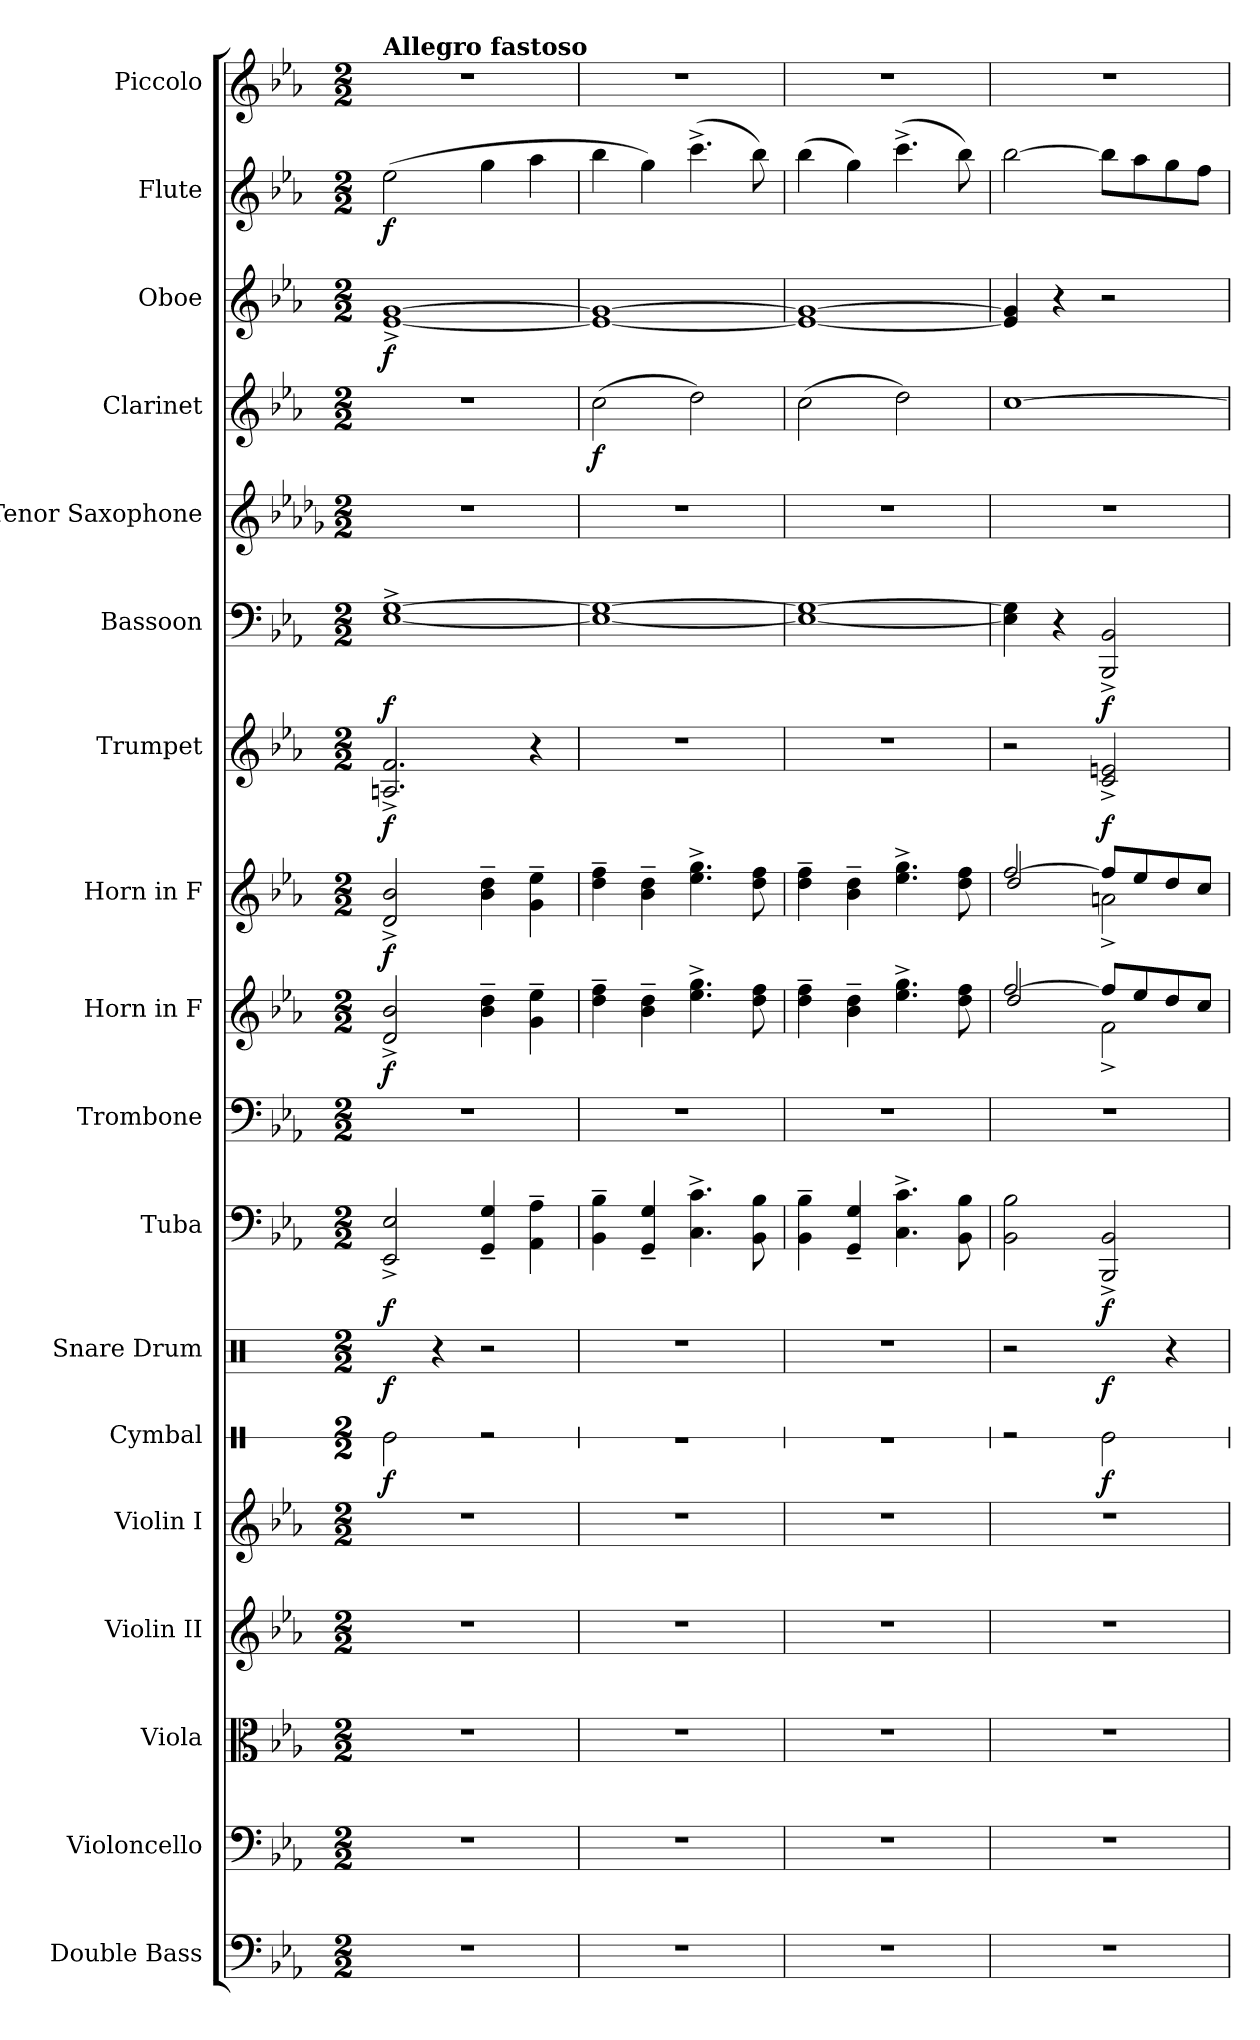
**kern	**kern	**kern	**kern	**kern	**kern	**dynam	**kern	**dynam	**kern	**dynam	**kern	**kern	**dynam	**kern	**dynam	**kern	**dynam	**kern	**dynam	**kern	**kern	**dynam	**kern	**dynam	**kern	**dynam	**kern
*part18	*part17	*part16	*part15	*part14	*part13	*part13	*part12	*part12	*part11	*part11	*part10	*part9	*part9	*part8	*part8	*part7	*part7	*part6	*part6	*part5	*part4	*part4	*part3	*part3	*part2	*part2	*part1
*staff18	*staff17	*staff16	*staff15	*staff14	*staff13	*staff13	*staff12	*staff12	*staff11	*staff11	*staff10	*staff9	*staff9	*staff8	*staff8	*staff7	*staff7	*staff6	*staff6	*staff5	*staff4	*staff4	*staff3	*staff3	*staff2	*staff2	*staff1
*I"Double Bass	*I"Violoncello	*I"Viola	*I"Violin II	*I"Violin I	*I"Cymbal	*	*I"Snare Drum	*	*I"Tuba	*	*I"Trombone	*I"Horn in F	*	*I"Horn in F	*	*I"Trumpet	*	*I"Bassoon	*	*I"Tenor Saxophone	*I"Clarinet	*	*I"Oboe	*	*I"Flute	*	*I"Piccolo
*I'Bass.	*I'Vc.	*I'Vla.	*I'Vln. II	*I'Vln. I	*I'Cym.	*	*I'S.D.	*	*I'Tba.	*	*I'Tbn.	*	*	*	*	*I'Tpt.	*	*I'Bsn.	*	*I'T. Sax.	*I'Cl.	*	*I'Ob.	*	*I'Fl.	*	*I'Picc.
*	*	*	*	*	*stria1	*	*	*	*	*	*	*	*	*	*	*	*	*	*	*	*	*	*	*	*	*	*
*clefF4	*clefF4	*clefC3	*clefG2	*clefG2	*clefX	*	*clefX	*	*clefF4	*	*clefF4	*clefG2	*	*clefG2	*	*clefG2	*	*clefF4	*	*clefG2	*clefG2	*	*clefG2	*	*clefG2	*	*clefG2
*ITrd7c12	*	*	*	*	*	*	*	*	*	*	*	*ITrd4c7	*	*ITrd4c7	*	*ITrd1c2	*	*	*	*ITrd8c14	*ITrd1c2	*	*	*	*	*	*ITrd-7c-12
*k[b-e-a-]	*k[b-e-a-]	*k[b-e-a-]	*k[b-e-a-]	*k[b-e-a-]	*k[]	*	*k[]	*	*k[b-e-a-]	*	*k[b-e-a-]	*k[b-e-a-d-]	*	*k[b-e-a-d-]	*	*k[b-e-a-d-g-]	*	*k[b-e-a-]	*	*k[b-e-a-d-g-]	*k[b-e-a-d-g-]	*	*k[b-e-a-]	*	*k[b-e-a-]	*	*k[b-e-a-]
*M2/2	*M2/2	*M2/2	*M2/2	*M2/2	*M2/2	*	*M2/2	*	*M2/2	*	*M2/2	*M2/2	*	*M2/2	*	*M2/2	*	*M2/2	*	*M2/2	*M2/2	*	*M2/2	*	*M2/2	*	*M2/2
*MM168	*MM168	*MM168	*MM168	*MM168	*MM168	*	*MM168	*	*MM168	*	*MM168	*MM168	*	*MM168	*	*MM168	*	*MM168	*	*MM168	*MM168	*	*MM168	*	*MM168	*	*MM168
=1	=1	=1	=1	=1	=1	=1	=1	=1	=1	=1	=1	=1	=1	=1	=1	=1	=1	=1	=1	=1	=1	=1	=1	=1	=1	=1	=1
!	!	!	!	!	!	!	!	!	!	!	!	!	!	!	!	!	!	!	!	!	!	!	!	!	!	!	!LO:TX:a:B:t=Allegro fastoso
!	!	!	!	!	!	!LO:DY:b	!	!LO:DY:b	!	!LO:DY:b	!	!	!LO:DY:b	!	!LO:DY:b	!	!LO:DY:b	!	!LO:DY:b	!	!	!	!	!LO:DY:b	!	!LO:DY:b	!
1r	1r	1r	1r	1r	2Re\	f	4R/	f	2EE-/^ 2E-/^	f	1r	2G/^ 2e-/^	f	2G/^ 2e-/^	f	2.Gn/^ 2.e-/^	f	[1E-^ [1G^	f	1r	1r	.	[1e-^ [1g^	f	(>2ee-\	f	1r
.	.	.	.	.	.	.	4r	.	.	.	.	.	.	.	.	.	.	.	.	.	.	.	.	.	.	.	.
.	.	.	.	.	2r	.	2r	.	4GG/~ 4G/~	.	.	4e-\~ 4g\~	.	4e-\~ 4g\~	.	.	.	.	.	.	.	.	.	.	4gg\	.	.
.	.	.	.	.	.	.	.	.	4AA-\~ 4A-\~	.	.	4c\~ 4a-\~	.	4c\~ 4a-\~	.	4r	.	.	.	.	.	.	.	.	4aa-\	.	.
=2	=2	=2	=2	=2	=2	=2	=2	=2	=2	=2	=2	=2	=2	=2	=2	=2	=2	=2	=2	=2	=2	=2	=2	=2	=2	=2	=2
!	!	!	!	!	!	!	!	!	!	!	!	!	!	!	!	!	!	!	!	!	!	!LO:DY:b	!	!	!	!	!
1r	1r	1r	1r	1r	1r	.	1r	.	4BB-\~ 4B-\~	.	1r	4g\~ 4b-\~	.	4g\~ 4b-\~	.	1r	.	1E-_ 1G_	.	1r	(>2b-\	f	1e-_ 1g_	.	4bb-\	.	1r
.	.	.	.	.	.	.	.	.	4GG/~ 4G/~	.	.	4e-\~ 4g\~	.	4e-\~ 4g\~	.	.	.	.	.	.	.	.	.	.	4gg\)	.	.
.	.	.	.	.	.	.	.	.	4.C\^ 4.c\^	.	.	4.a-\^ 4.cc\^	.	4.a-\^ 4.cc\^	.	.	.	.	.	.	2cc\)	.	.	.	(>4.ccc^\	.	.
.	.	.	.	.	.	.	.	.	8BB-\ 8B-\	.	.	8g\ 8b-\	.	8g\ 8b-\	.	.	.	.	.	.	.	.	.	.	8bb-\)	.	.
=3	=3	=3	=3	=3	=3	=3	=3	=3	=3	=3	=3	=3	=3	=3	=3	=3	=3	=3	=3	=3	=3	=3	=3	=3	=3	=3	=3
1r	1r	1r	1r	1r	1r	.	1r	.	4BB-\~ 4B-\~	.	1r	4g\~ 4b-\~	.	4g\~ 4b-\~	.	1r	.	1E-_ 1G_	.	1r	(>2b-\	.	1e-_ 1g_	.	(>4bb-\	.	1r
.	.	.	.	.	.	.	.	.	4GG/~ 4G/~	.	.	4e-\~ 4g\~	.	4e-\~ 4g\~	.	.	.	.	.	.	.	.	.	.	4gg\)	.	.
.	.	.	.	.	.	.	.	.	4.C\^ 4.c\^	.	.	4.a-\^ 4.cc\^	.	4.a-\^ 4.cc\^	.	.	.	.	.	.	2cc\)	.	.	.	(>4.ccc^\	.	.
.	.	.	.	.	.	.	.	.	8BB-\ 8B-\	.	.	8g\ 8b-\	.	8g\ 8b-\	.	.	.	.	.	.	.	.	.	.	8bb-\)	.	.
=4	=4	=4	=4	=4	=4	=4	=4	=4	=4	=4	=4	=4	=4	=4	=4	=4	=4	=4	=4	=4	=4	=4	=4	=4	=4	=4	=4
*	*	*	*	*	*	*	*	*	*	*	*	*^	*	*^	*	*	*	*	*	*	*	*	*	*	*	*	*
1r	1r	1r	1r	1r	2r	.	2r	.	2BB-\ 2B-\	.	1r	[2b-/	2g/	.	[2b-/	2g/	.	2r	.	4E-\] 4G\]	.	1r	[1b-	.	4e-/] 4g/]	.	[2bb-\	.	1r
.	.	.	.	.	.	.	.	.	.	.	.	.	.	.	.	.	.	.	.	4r	.	.	.	.	4r	.	.	.	.
!	!	!	!	!	!	!LO:DY:b	!	!LO:DY:b	!	!LO:DY:b	!	!	!	!	!	!	!	!	!LO:DY:b	!	!LO:DY:b	!	!	!	!	!	!	!	!
.	.	.	.	.	2Re\	f	4R/	f	2BBB-/^ 2BB-/^	f	.	8b-/L]	2B-^\	.	8b-/L]	2dn^\	.	2B-/^ 2dn/^	f	2BBB-/^ 2BB-/^	f	.	.	.	2r	.	8bb-\L]	.	.
.	.	.	.	.	.	.	.	.	.	.	.	8a-/	.	.	8a-/	.	.	.	.	.	.	.	.	.	.	.	8aa-\	.	.
.	.	.	.	.	.	.	4r	.	.	.	.	8g/	.	.	8g/	.	.	.	.	.	.	.	.	.	.	.	8gg\	.	.
.	.	.	.	.	.	.	.	.	.	.	.	8f/J	.	.	8f/J	.	.	.	.	.	.	.	.	.	.	.	8ff\J	.	.
*	*	*	*	*	*	*	*	*	*	*	*	*v	*v	*	*	*	*	*	*	*	*	*	*	*	*	*	*	*	*
*	*	*	*	*	*	*	*	*	*	*	*	*	*	*v	*v	*	*	*	*	*	*	*	*	*	*	*	*	*
=	=	=	=	=	=	=	=	=	=	=	=	=	=	=	=	=	=	=	=	=	=	=	=	=	=	=	=
*-	*-	*-	*-	*-	*-	*-	*-	*-	*-	*-	*-	*-	*-	*-	*-	*-	*-	*-	*-	*-	*-	*-	*-	*-	*-	*-	*-
